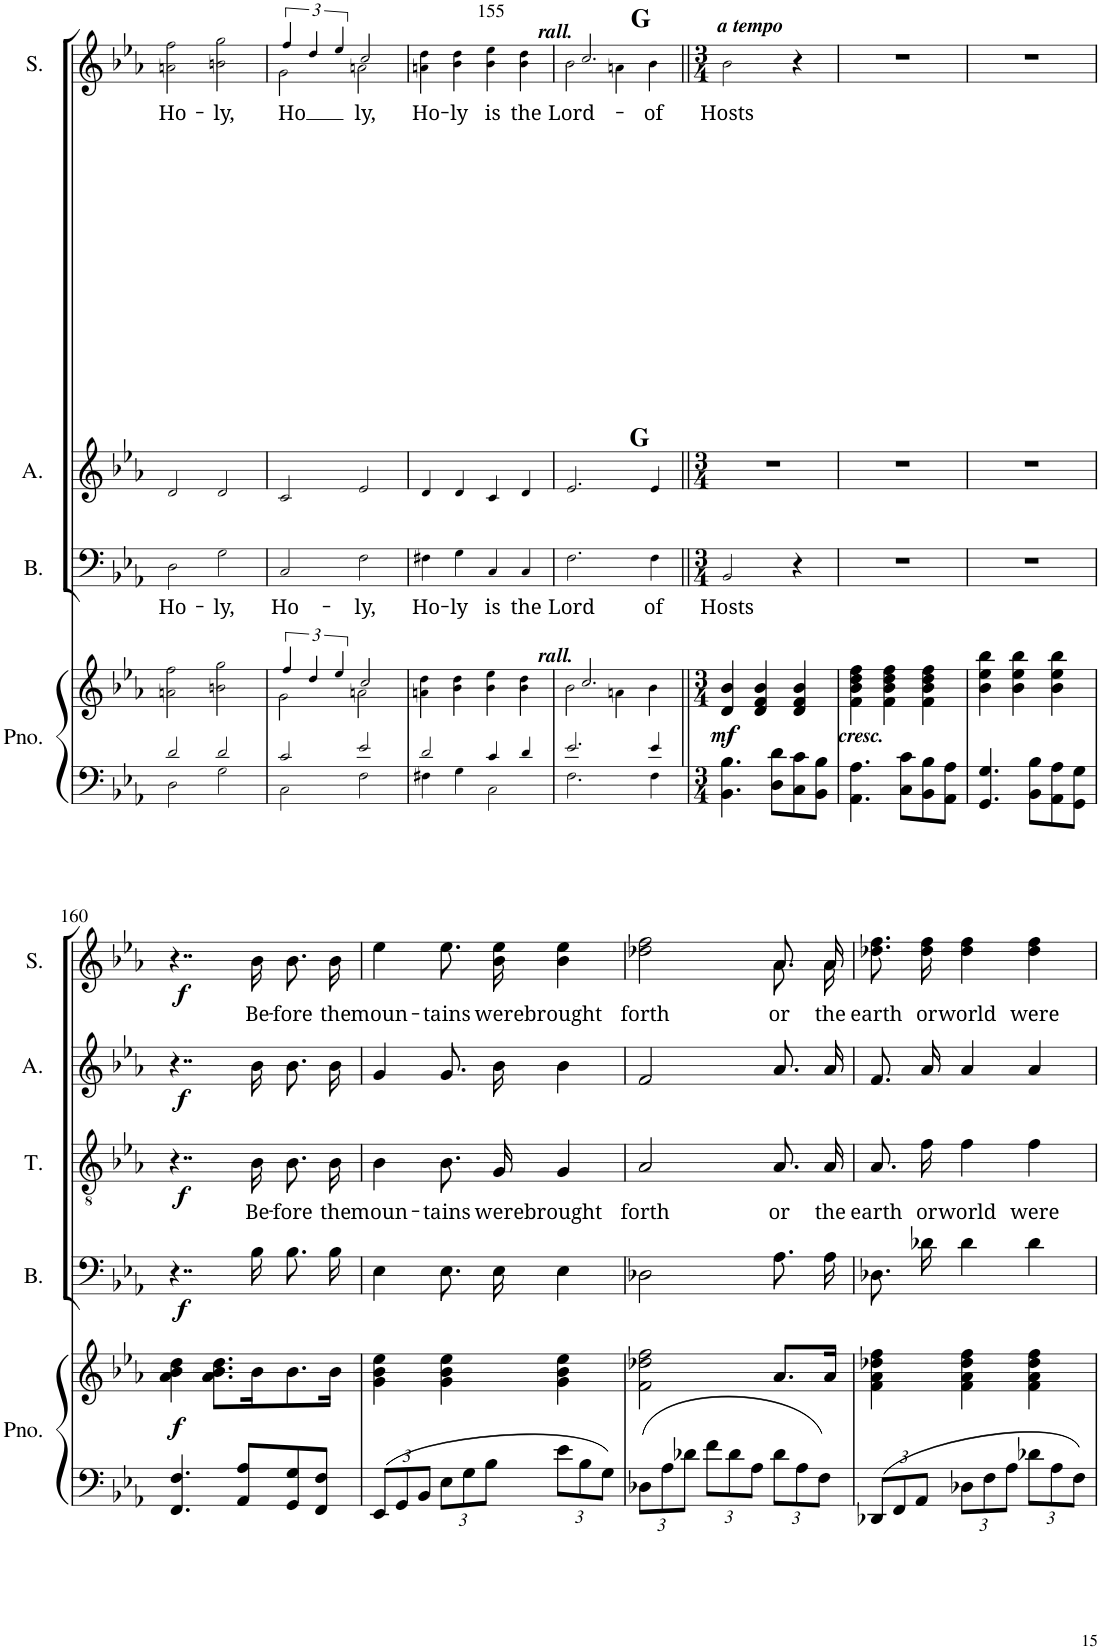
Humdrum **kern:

**kern	**kern	**dynam	**kern	**text	**dynam	**kern	**text	**dynam	**kern	**dynam	**kern	**text	**dynam
*part5	*part5	*part5	*part4	*part4	*part4	*part3	*part3	*part3	*part2	*part2	*part1	*part1	*part1
*staff6	*staff5	*staff5/6	*staff4	*staff4	*staff4	*staff3	*staff3	*staff3	*staff2	*staff2	*staff1	*staff1	*staff1
*I"Piano	*	*	*I"Bass	*	*	*I"Tenor	*	*	*I"Alto	*	*I"Soprano	*	*
*I'Pno.	*	*	*I'B.	*	*	*I'T.	*	*	*I'A.	*	*I'S.	*	*
!!LO:PB:g=z
*clefF4	*clefG2	*	*clefF4	*	*	*clefGv2	*	*	*clefG2	*	*clefG2	*	*
*k[b-e-a-]	*k[b-e-a-]	*	*k[b-e-a-]	*	*	*k[b-e-a-]	*	*	*k[b-e-a-]	*	*k[b-e-a-]	*	*
*M2/2	*M2/2	*	*M2/2	*	*	*M2/2	*	*	*M2/2	*	*M2/2	*	*
=153	=153	=153	=153	=153	=153	=153	=153	=153	=153	=153	=153	=153	=153
*^	*	*	*	*	*	*	*	*	*	*	*	*	*
!	!	!	!	!	!LO:LY:b	!	!	!	!	!	!	!	!LO:LY:b	!
2d/	2D\	2an\ 2ff\	.	2D!\	Ho-	.	1r	.	.	2d!/	.	2an!\ 2ff!\	Ho-	.
!	!	!	!	!	!LO:LY:b	!	!	!	!	!	!	!	!LO:LY:b	!
2d/	2G\	2bn\ 2gg\	.	2G!\	-ly,	.	.	.	.	2d!/	.	2bn!\ 2gg!\	-ly,	.
=154	=154	=154	=154	=154	=154	=154	=154	=154	=154	=154	=154	=154	=154	=154
*	*	*^	*	*	*	*	*	*	*	*	*	*	*	*
!	!	!	!	!	!	!LO:LY:b	!	!	!	!	!	!	!	!LO:LY:b	!
*	*	*	*	*	*	*	*	*	*	*	*	*	*^	*	*
2c/	2C\	6ff/	2g\	.	2C!/	Ho-	.	1r	.	.	2c!/	.	6ff!/	2g!\	-Ho	.
.	.	6dd/	.	.	.	.	.	.	.	.	.	.	6dd!/	.	.	.
.	.	6ee-/	.	.	.	.	.	.	.	.	.	.	6ee-!/	.	.	.
!	!	!	!	!	!	!LO:LY:b	!	!	!	!	!	!	!	!	!LO:LY:b	!
2e-/	2F\	2cc/	2an\	.	2F!\	-ly,	.	.	.	.	2e-!/	.	2cc!/	2an!\	ly,	.
=155	=155	=155	=155	=155	=155	=155	=155	=155	=155	=155	=155	=155	=155	=155	=155	=155
!	!	!	!	!	!	!LO:LY:b	!	!	!	!	!	!	!	!	!LO:LY:b	!
*	*	*v	*v	*	*	*	*	*	*	*	*	*	*v	*v	*	*
2d/	4F#X\	4an\ 4dd\	.	4F#X!\	Ho-	.	1r	.	.	4d!/	.	4an!\ 4dd!\	Ho-	.
!	!	!	!	!	!LO:LY:b	!	!	!	!	!	!	!	!LO:LY:b	!
.	4G\	4b-\ 4dd\	.	4G!\	-ly	.	.	.	.	4d!/	.	4b-!\ 4dd!\	-ly	.
!	!	!	!	!	!LO:LY:b	!	!	!	!	!	!	!	!LO:LY:b	!
4c/	2C\	4b-\ 4ee-\	.	4C!/	is	.	.	.	.	4c!/	.	4b-!\ 4ee-!\	is	.
!	!	!	!	!	!LO:LY:b	!	!	!	!	!	!	!	!LO:LY:b	!
4d/	.	4b-\ 4dd\	.	4C!/	the	.	.	.	.	4d!/	.	4b-!\ 4dd!\	the	.
=156	=156	=156	=156	=156	=156	=156	=156	=156	=156	=156	=156	=156	=156	=156
*	*	*^	*	*	*	*	*	*	*	*	*	*	*	*
!	!	!	!	!	!	!	!	!	!	!	!	!	!LO:TX:a:Bi:t=rall.	!	!
!	!	!LO:TX:a:Bi:t=rall.	!	!	!	!	!	!	!	!	!	!	!	!	!
!	!	!	!	!	!	!LO:LY:b	!	!	!	!	!	!	!	!LO:LY:b	!
*	*	*	*	*	*	*	*	*	*	*	*	*	*^	*	*
2.e-/	2.F\	2.cc/	2b-\	.	2.F!\	Lord	.	1r	.	.	2.e-!/	.	2.cc!/	2b-!\	Lord-	.
.	.	.	4an\	.	.	.	.	.	.	.	.	.	.	4an!\	.	.
!	!	!	!	!	!	!LO:LY:b	!	!	!	!	!	!	!	!	!LO:LY:b	!
4e-/	4F\	4b-\	4ryy	.	4F!\	of	.	.	.	.	4e-!/	.	4b-!\	4ryy	-of	.
*v	*v	*	*	*	*	*	*	*	*	*	*	*	*v	*v	*	*
*	*v	*v	*	*	*	*	*	*	*	*	*	*	*	*
=157||	=157||	=157||	=157||	=157||	=157||	=157||	=157||	=157||	=157||	=157||	=157||	=157||	=157||
!!LO:REH:place=s1:a:B:cj:enc=none:fs=14:t=G
!!LO:REH:place=s1:b:B:cj:enc=none:fs=14:t=G
*M3/4	*M3/4	*	*M3/4	*	*	*M3/4	*	*	*M3/4	*	*M3/4	*	*
*^	*^	*	*	*	*	*	*	*	*	*	*^	*	*
!	!	!	!	!	!	!	!	!	!	!	!	!	!LO:TX:a:Bi:t=a tempo	!	!	!
!	!	!	!	!LO:DY:b	!	!LO:LY:b	!	!	!	!	!	!	!	!	!LO:LY:b	!
*v	*v	*	*	*	*	*	*	*	*	*	*	*	*v	*v	*	*
*	*v	*v	*	*	*	*	*	*	*	*	*	*	*	*
4.BB-\ 4.B-\	4d/ 4b-/	mf	2BB-!/	Hosts	.	2.r	.	.	2.r	.	2b-!\	Hosts	.
.	4d/ 4f/ 4b-/	.	.	.	.	.	.	.	.	.	.	.	.
8D\ 8d\L	.	.	.	.	.	.	.	.	.	.	.	.	.
8C\ 8c\	4d/ 4f/ 4b-/	.	4r	.	.	.	.	.	.	.	4r	.	.
8BB-\ 8B-\J	.	.	.	.	.	.	.	.	.	.	.	.	.
=158	=158	=158	=158	=158	=158	=158	=158	=158	=158	=158	=158	=158	=158
!	!LO:TX:b:Bi:t=cresc.	!	!	!	!	!	!	!	!	!	!	!	!
4.AA-\ 4.A-\	4f\ 4b-\ 4dd\ 4ff\	.	2.r	.	.	2.r	.	.	2.r	.	2.r	.	.
.	4f\ 4b-\ 4dd\ 4ff\	.	.	.	.	.	.	.	.	.	.	.	.
8C\ 8c\L	.	.	.	.	.	.	.	.	.	.	.	.	.
8BB-\ 8B-\	4f\ 4b-\ 4dd\ 4ff\	.	.	.	.	.	.	.	.	.	.	.	.
8AA-\ 8A-\J	.	.	.	.	.	.	.	.	.	.	.	.	.
=159	=159	=159	=159	=159	=159	=159	=159	=159	=159	=159	=159	=159	=159
4.GG/ 4.G/	4b-\ 4ee-\ 4bb-\	.	2.r	.	.	2.r	.	.	2.r	.	2.r	.	.
.	4b-\ 4ee-\ 4bb-\	.	.	.	.	.	.	.	.	.	.	.	.
8BB-\ 8B-\L	.	.	.	.	.	.	.	.	.	.	.	.	.
8AA-\ 8A-\	4b-\ 4ee-\ 4bb-\	.	.	.	.	.	.	.	.	.	.	.	.
8GG\ 8G\J	.	.	.	.	.	.	.	.	.	.	.	.	.
!!LO:LB:g=z
=160	=160	=160	=160	=160	=160	=160	=160	=160	=160	=160	=160	=160	=160
!	!	!LO:DY:b	!	!	!LO:DY:b	!	!	!LO:DY:b	!	!LO:DY:b	!	!	!LO:DY:b
4.FF/ 4.F/	4a-\ 4b-\ 4dd\	f	4..r	.	f	4..r	.	f	4..r	f	4..r	.	f
.	8.a-\ 8.b-\ 8.dd\L	.	.	.	.	.	.	.	.	.	.	.	.
8AA-/ 8A-/L	.	.	.	.	.	.	.	.	.	.	.	.	.
!	!	!	!	!	!	!	!LO:LY:b	!	!	!	!	!LO:LY:b	!
.	16b-\K	.	16B-\	.	.	16B-\	Be-	.	16b-\	.	16b-\	Be-	.
!	!	!	!	!	!	!	!LO:LY:b	!	!	!	!	!LO:LY:b	!
8GG/ 8G/	8.b-\	.	8.B-\L	.	.	8.B-\L	-fore	.	8.b-\L	.	8.b-\L	-fore	.
8FF/ 8F/J	.	.	.	.	.	.	.	.	.	.	.	.	.
!	!	!	!	!	!	!	!LO:LY:b	!	!	!	!	!LO:LY:b	!
.	16b-\Jk	.	16B-\Jk	.	.	16B-\Jk	the	.	16b-\Jk	.	16b-\Jk	the	.
=161	=161	=161	=161	=161	=161	=161	=161	=161	=161	=161	=161	=161	=161
*Xbrackettup	*	*	*	*	*	*	*	*	*	*	*	*	*
!	!	!	!	!	!	!	!LO:LY:b	!	!	!	!	!LO:LY:b	!
12EE-/L	4g\ 4b-\ 4ee-\	.	4E-\	.	.	4B-\	moun-	.	4g/	.	4ee-\	moun-	.
12GG/	.	.	.	.	.	.	.	.	.	.	.	.	.
12BB-/J	.	.	.	.	.	.	.	.	.	.	.	.	.
!	!	!	!	!	!	!	!LO:LY:b	!	!	!	!	!LO:LY:b	!
12E-\L	4g\ 4b-\ 4ee-\	.	8.E-\L	.	.	8.B-/L	-tains	.	8.g/L	.	8.ee-\L	-tains	.
12G\	.	.	.	.	.	.	.	.	.	.	.	.	.
12B-\J	.	.	.	.	.	.	.	.	.	.	.	.	.
!	!	!	!	!	!	!	!LO:LY:b	!	!	!	!	!LO:LY:b	!
.	.	.	16E-\Jk	.	.	16G/Jk	were	.	16b-/Jk	.	16b-\ 16ee-\Jk	were	.
!	!	!	!	!	!	!	!LO:LY:b	!	!	!	!	!LO:LY:b	!
12e-\L	4g\ 4b-\ 4ee-\	.	4E-\	.	.	4G/	brought	.	4b-\	.	4b-\ 4ee-\	brought	.
12B-\	.	.	.	.	.	.	.	.	.	.	.	.	.
12G\J	.	.	.	.	.	.	.	.	.	.	.	.	.
=162	=162	=162	=162	=162	=162	=162	=162	=162	=162	=162	=162	=162	=162
!	!	!	!	!	!	!	!LO:LY:b	!	!	!	!	!LO:LY:b	!
*	*	*	*	*	*	*	*	*	*	*	*^	*	*
12D-X\L	2f\ 2dd-X\ 2ff\	.	2D-X\	.	.	2A-/	forth	.	2f/	.	2dd-X\ 2ff\	2ryy	forth	.
12A-\	.	.	.	.	.	.	.	.	.	.	.	.	.	.
12d-X\J	.	.	.	.	.	.	.	.	.	.	.	.	.	.
12f\L	.	.	.	.	.	.	.	.	.	.	.	.	.	.
12d-\	.	.	.	.	.	.	.	.	.	.	.	.	.	.
12A-\J	.	.	.	.	.	.	.	.	.	.	.	.	.	.
!	!	!	!	!	!	!	!LO:LY:b	!	!	!	!	!	!LO:LY:b	!
12d-\L	8.a-/L	.	8.A-\L	.	.	8.A-/L	or	.	8.a-/L	.	8.a-/L	8.a-\L	or	.
12A-\	.	.	.	.	.	.	.	.	.	.	.	.	.	.
12F\J	.	.	.	.	.	.	.	.	.	.	.	.	.	.
!	!	!	!	!	!	!	!LO:LY:b	!	!	!	!	!	!LO:LY:b	!
.	16a-/Jk	.	16A-\Jk	.	.	16A-/Jk	the	.	16a-/Jk	.	16a-/Jk	16a-\Jk	the	.
=163	=163	=163	=163	=163	=163	=163	=163	=163	=163	=163	=163	=163	=163	=163
!	!	!	!	!	!	!	!LO:LY:b	!	!	!	!	!	!LO:LY:b	!
*	*	*	*	*	*	*	*	*	*	*	*v	*v	*	*
12DD-X/L	4f\ 4a-\ 4dd-X\ 4ff\	.	8.D-X\L	.	.	8.A-\L	earth	.	8.f/L	.	8.dd-X\ 8.ff\L	earth	.
12FF/	.	.	.	.	.	.	.	.	.	.	.	.	.
12AA-/J	.	.	.	.	.	.	.	.	.	.	.	.	.
!	!	!	!	!	!	!	!LO:LY:b	!	!	!	!	!LO:LY:b	!
.	.	.	16d-X\Jk	.	.	16f\Jk	or	.	16a-/Jk	.	16dd-\ 16ff\Jk	or	.
!	!	!	!	!	!	!	!LO:LY:b	!	!	!	!	!LO:LY:b	!
12D-X\L	4f\ 4a-\ 4dd-\ 4ff\	.	4d-\	.	.	4f\	world	.	4a-/	.	4dd-\ 4ff\	world	.
12F\	.	.	.	.	.	.	.	.	.	.	.	.	.
12A-\J	.	.	.	.	.	.	.	.	.	.	.	.	.
!	!	!	!	!	!	!	!LO:LY:b	!	!	!	!	!LO:LY:b	!
12d-X\L	4f\ 4a-\ 4dd-\ 4ff\	.	4d-\	.	.	4f\	were	.	4a-/	.	4dd-\ 4ff\	were	.
12A-\	.	.	.	.	.	.	.	.	.	.	.	.	.
12F\J	.	.	.	.	.	.	.	.	.	.	.	.	.
=	=	=	=	=	=	=	=	=	=	=	=	=	=
*-	*-	*-	*-	*-	*-	*-	*-	*-	*-	*-	*-	*-	*-
